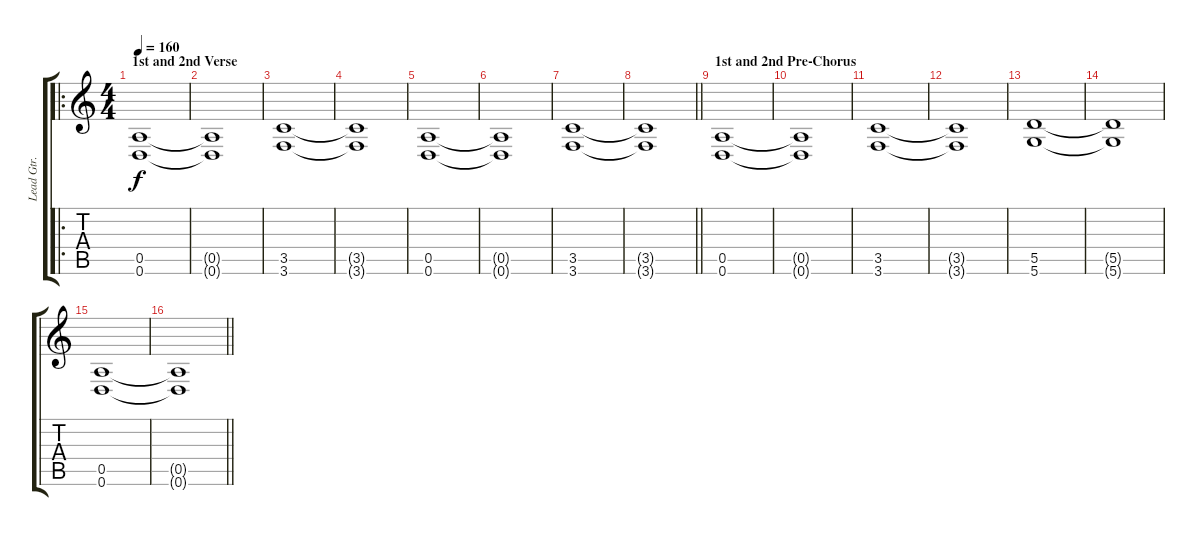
\track ("Lead Gtr. (Kielinen)" "Lead Gtr. ") {instrument distortionguitar}
\staff {score tabs}
\tuning (E4 B3 G3 D3 A2 D2) {hide}
\ro
\ts (4 4)
\section ("" "1st and 2nd Verse")
\tempo 160
\clef g2
\ks c
(0.5 0.6).1{dy f} |
(0.5{t} 0.6{t}).1 |
(3.5 3.6).1 |
(3.5{t} 3.6{t}).1 |
(0.5 0.6).1 |
(0.5{t} 0.6{t}).1 |
(3.5 3.6).1 |
\barLineRight lightlight
(3.5{t} 3.6{t}).1 |
\section ("" "1st and 2nd Pre-Chorus")
(0.5 0.6).1 |
(0.5{t} 0.6{t}).1 |
(3.5 3.6).1 |
(3.5{t} 3.6{t}).1 |
(5.5 5.6).1 |
(5.5{t} 5.6{t}).1 |
(0.5 0.6).1 |
\barLineRight lightlight
(0.5{t} 0.6{t}).1
